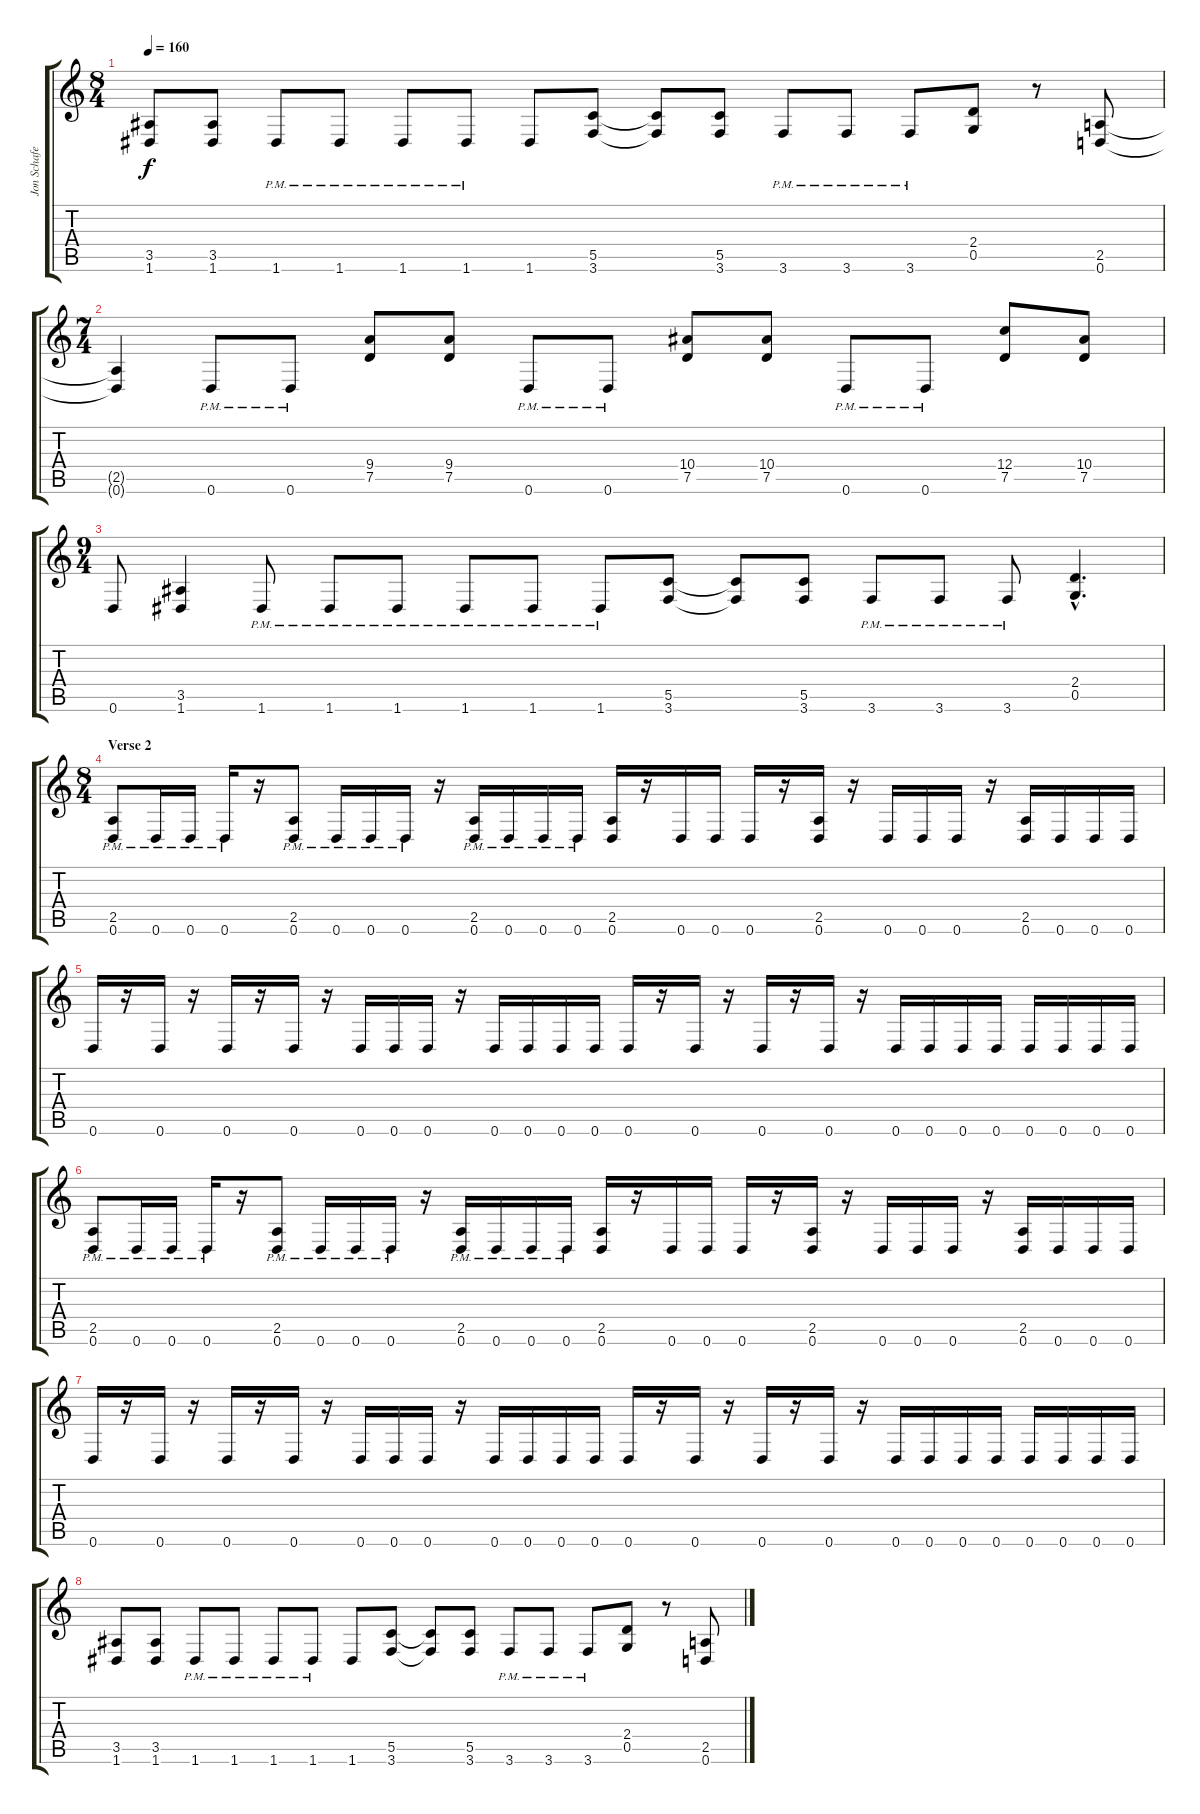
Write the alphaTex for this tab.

\track ("Jon Schafer Double" "Jon Schafe") {instrument distortionguitar}
\staff {score tabs}
\tuning (D4 A3 F3 C3 G2 D2) {hide}
\ts (8 4)
\tempo 160
\clef g2
\ks c
(3.5 1.6).8{dy f} (3.5 1.6).8 1.6{pm}.8 1.6{pm}.8 1.6{pm}.8 1.6{pm}.8 1.6.8 (5.5 3.6).8 (5.5{t} 3.6{t}).8 (5.5 3.6).8 3.6{pm}.8 3.6{pm}.8 3.6{pm}.8 (2.4 0.5).8 r.8 (2.5 0.6).8 |
\ts (7 4)
(2.5{t} 0.6{t}).4 0.6{pm}.8 0.6{pm}.8 (9.4 7.5).8 (9.4 7.5).8 0.6{pm}.8 0.6{pm}.8 (10.4 7.5).8 (10.4 7.5).8 0.6{pm}.8 0.6{pm}.8 (12.4 7.5).8 (10.4 7.5).8 |
\ts (9 4)
0.6.8 (3.5 1.6).4 1.6{pm}.8 1.6{pm}.8 1.6{pm}.8 1.6{pm}.8 1.6{pm}.8 1.6{pm}.8 (5.5 3.6).8 (5.5{t} 3.6{t}).8 (5.5 3.6).8 3.6{pm}.8 3.6{pm}.8 3.6{pm}.8 (2.4{hac} 0.5{hac}).4{d} |
\ts (8 4)
\section ("" "Verse 2")
(2.5{pm} 0.6{pm}).8 0.6{pm}.16 0.6{pm}.16 0.6{pm}.16 r.16 (2.5{pm} 0.6{pm}).8 0.6{pm}.16 0.6{pm}.16 0.6{pm}.16 r.16 (2.5{pm} 0.6{pm}).16 0.6{pm}.16 0.6{pm}.16 0.6{pm}.16 (2.5 0.6).16 r.16 0.6.16 0.6.16 0.6.16 r.16 (2.5 0.6).16 r.16 0.6.16 0.6.16 0.6.16 r.16 (2.5 0.6).16 0.6.16 0.6.16 0.6.16 |
0.6.16 r.16 0.6.16 r.16 0.6.16 r.16 0.6.16 r.16 0.6.16 0.6.16 0.6.16 r.16 0.6.16 0.6.16 0.6.16 0.6.16 0.6.16 r.16 0.6.16 r.16 0.6.16 r.16 0.6.16 r.16 0.6.16 0.6.16 0.6.16 0.6.16 0.6.16 0.6.16 0.6.16 0.6.16 |
(2.5{pm} 0.6{pm}).8 0.6{pm}.16 0.6{pm}.16 0.6{pm}.16 r.16 (2.5{pm} 0.6{pm}).8 0.6{pm}.16 0.6{pm}.16 0.6{pm}.16 r.16 (2.5{pm} 0.6{pm}).16 0.6{pm}.16 0.6{pm}.16 0.6{pm}.16 (2.5 0.6).16 r.16 0.6.16 0.6.16 0.6.16 r.16 (2.5 0.6).16 r.16 0.6.16 0.6.16 0.6.16 r.16 (2.5 0.6).16 0.6.16 0.6.16 0.6.16 |
0.6.16 r.16 0.6.16 r.16 0.6.16 r.16 0.6.16 r.16 0.6.16 0.6.16 0.6.16 r.16 0.6.16 0.6.16 0.6.16 0.6.16 0.6.16 r.16 0.6.16 r.16 0.6.16 r.16 0.6.16 r.16 0.6.16 0.6.16 0.6.16 0.6.16 0.6.16 0.6.16 0.6.16 0.6.16 |
(3.5 1.6).8 (3.5 1.6).8 1.6{pm}.8 1.6{pm}.8 1.6{pm}.8 1.6{pm}.8 1.6.8 (5.5 3.6).8 (5.5{t} 3.6{t}).8 (5.5 3.6).8 3.6{pm}.8 3.6{pm}.8 3.6{pm}.8 (2.4 0.5).8 r.8 (2.5 0.6).8
